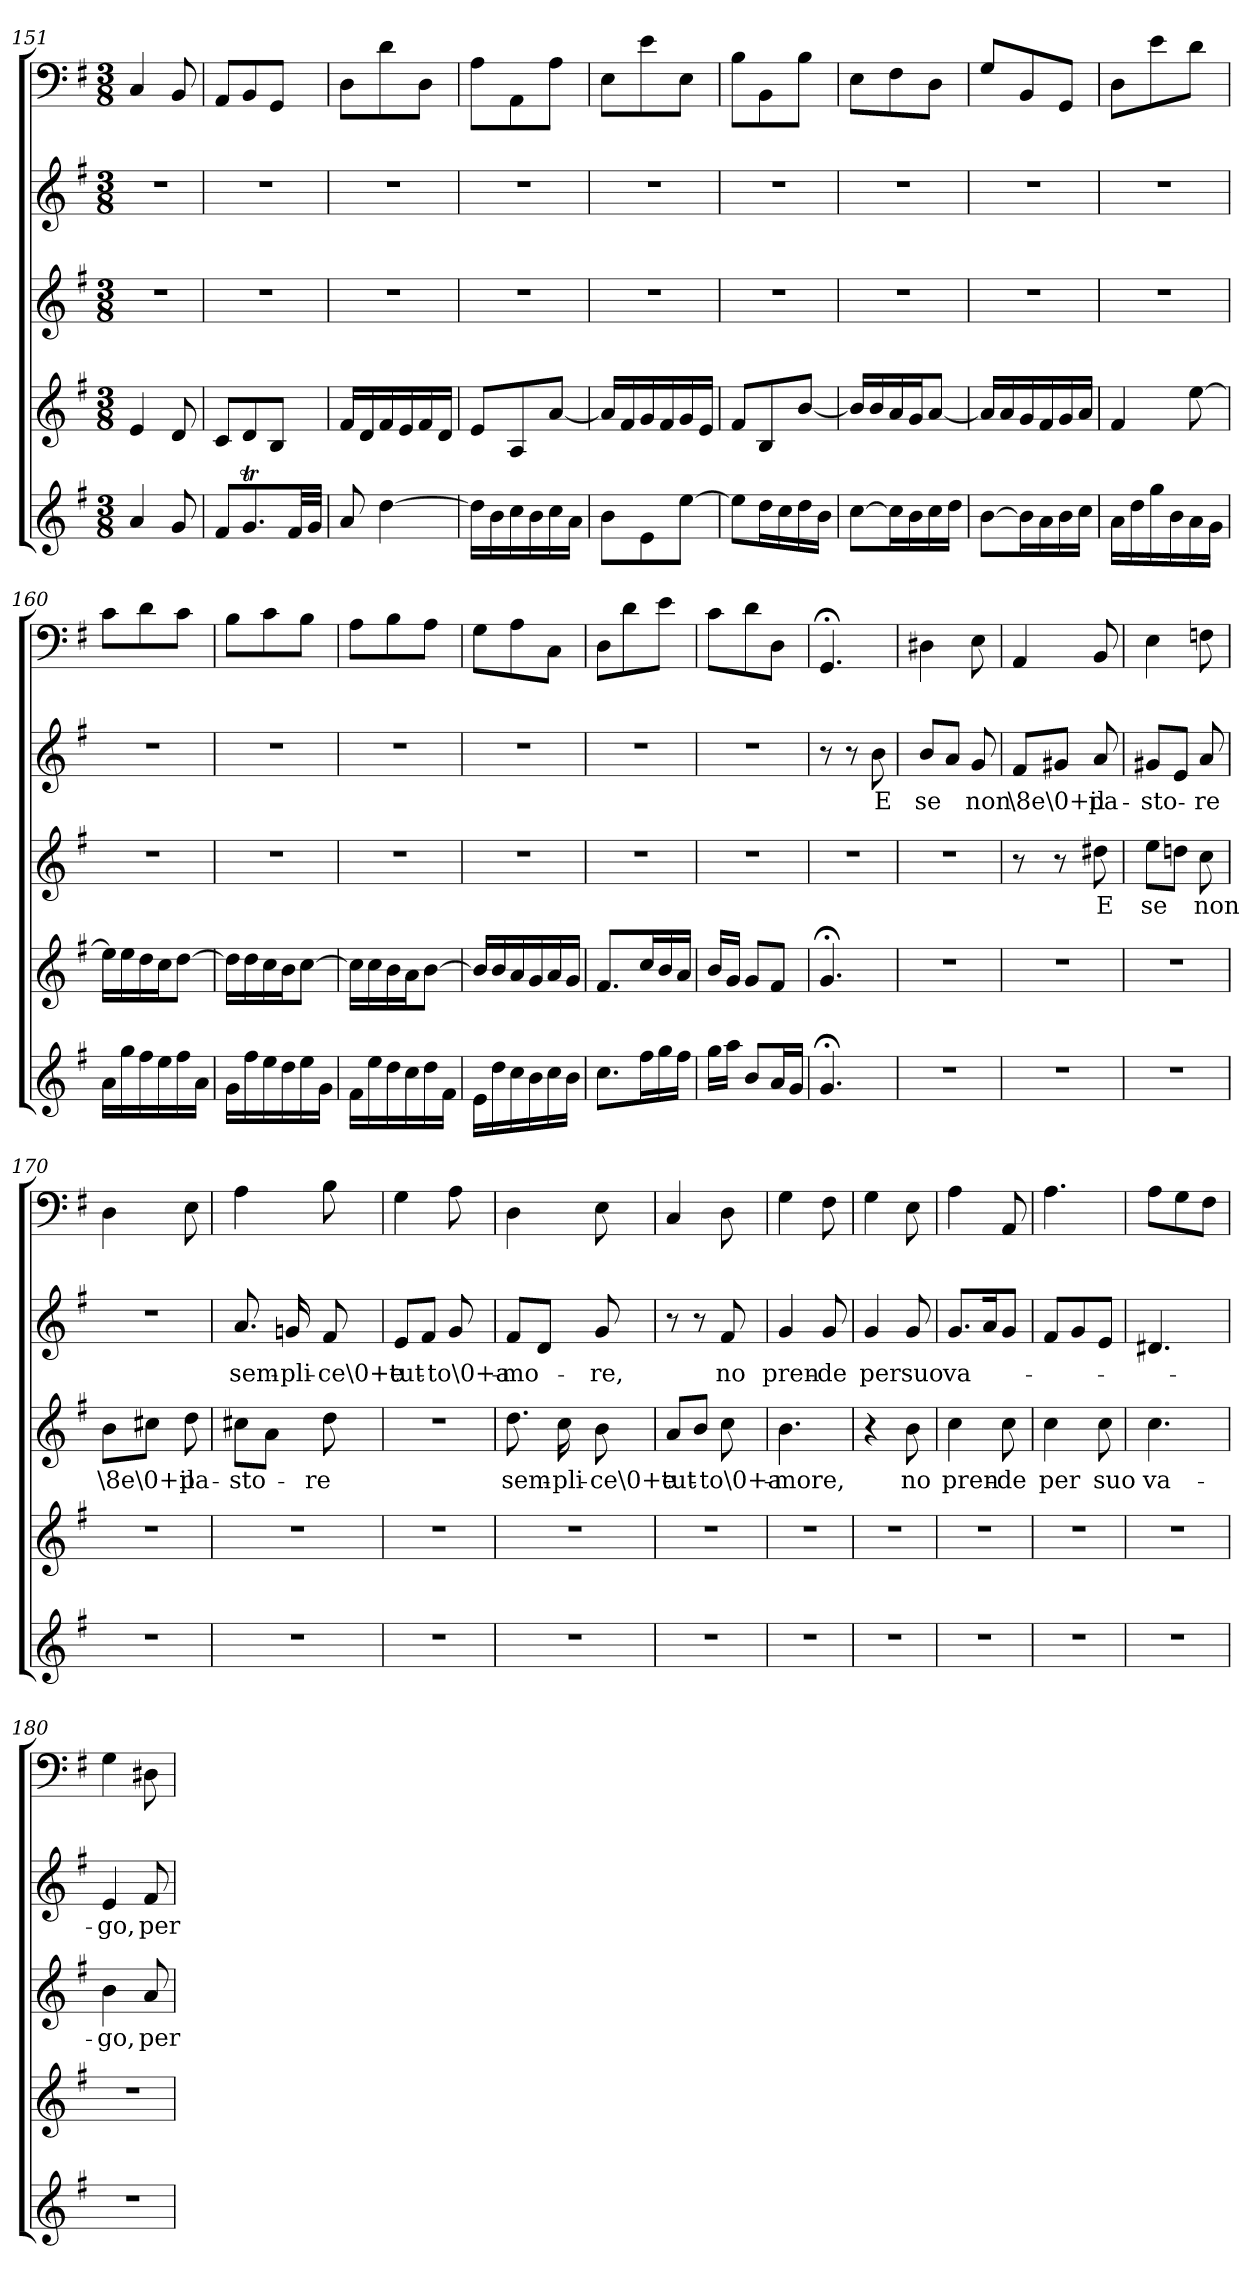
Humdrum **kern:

**kern	**kern	**kern	**text	**kern	**text	**kern
*part5	*part4	*part3	*part3	*part2	*part2	*part1
*staff5	*staff4	*staff3	*staff3	*staff2	*staff2	*staff1
*clefG2	*clefG2	*clefG2	*	*clefG2	*	*clefF4
*k[f#]	*k[f#]	*k[f#]	*	*k[f#]	*	*k[f#]
*G:	*G:	*G:	*	*G:	*	*G:
*M3/8	*M3/8	*M3/8	*	*M3/8	*	*M3/8
=151	=151	=151	=151	=151	=151	=151
4a/	4e/	4.r	.	4.r	.	4C/
8g/	8d/	.	.	.	.	8BB/
=152	=152	=152	=152	=152	=152	=152
8f#/L	8c/L	4.r	.	4.r	.	8AA/L
8.gT/	8d/	.	.	.	.	8BB/
.	8B/J	.	.	.	.	8GG/J
32f#/LL	.	.	.	.	.	.
32g/JJJ	.	.	.	.	.	.
=153	=153	=153	=153	=153	=153	=153
8a/	16f#/LL	4.r	.	4.r	.	8D\L
.	16d/	.	.	.	.	.
[4dd\	16f#/	.	.	.	.	8d\
.	16e/	.	.	.	.	.
.	16f#/	.	.	.	.	8D\J
.	16d/JJ	.	.	.	.	.
=154	=154	=154	=154	=154	=154	=154
16dd\LL]	8e/L	4.r	.	4.r	.	8A\L
16b\	.	.	.	.	.	.
16cc\	8A/	.	.	.	.	8AA\
16b\	.	.	.	.	.	.
16cc\	[8a/J	.	.	.	.	8A\J
16a\JJ	.	.	.	.	.	.
=155	=155	=155	=155	=155	=155	=155
8b\L	16a/LL]	4.r	.	4.r	.	8E\L
.	16f#/	.	.	.	.	.
8e\	16g/	.	.	.	.	8e\
.	16f#/	.	.	.	.	.
[8ee\J	16g/	.	.	.	.	8E\J
.	16e/JJ	.	.	.	.	.
=156	=156	=156	=156	=156	=156	=156
8ee\L]	8f#/L	4.r	.	4.r	.	8B\L
16dd\L	8B/	.	.	.	.	8BB\
16cc\	.	.	.	.	.	.
16dd\	[8b/J	.	.	.	.	8B\J
16b\JJ	.	.	.	.	.	.
=157	=157	=157	=157	=157	=157	=157
[8cc\L	16b/LL]	4.r	.	4.r	.	8E\L
.	16b/	.	.	.	.	.
16cc\L]	16a/	.	.	.	.	8F#\
16b\	16g/J	.	.	.	.	.
16cc\	[8a/J	.	.	.	.	8D\J
16dd\JJ	.	.	.	.	.	.
=158	=158	=158	=158	=158	=158	=158
[8b\L	16a/LL]	4.r	.	4.r	.	8G/L
.	16a/	.	.	.	.	.
16b\L]	16g/	.	.	.	.	8BB/
16a\	16f#/	.	.	.	.	.
16b\	16g/	.	.	.	.	8GG/J
16cc\JJ	16a/JJ	.	.	.	.	.
=159	=159	=159	=159	=159	=159	=159
16a\LL	4f#/	4.r	.	4.r	.	8D\L
16dd\	.	.	.	.	.	.
16gg\	.	.	.	.	.	8e\
16b\	.	.	.	.	.	.
16a\	[8ee\	.	.	.	.	8d\J
16g\JJ	.	.	.	.	.	.
=160	=160	=160	=160	=160	=160	=160
16a\LL	16ee\LL]	4.r	.	4.r	.	8c\L
16gg\	16ee\	.	.	.	.	.
16ff#\	16dd\	.	.	.	.	8d\
16ee\	16cc\J	.	.	.	.	.
16ff#\	[8dd\J	.	.	.	.	8c\J
16a\JJ	.	.	.	.	.	.
=161	=161	=161	=161	=161	=161	=161
16g\LL	16dd\LL]	4.r	.	4.r	.	8B\L
16ff#\	16dd\	.	.	.	.	.
16ee\	16cc\	.	.	.	.	8c\
16dd\	16b\J	.	.	.	.	.
16ee\	[8cc\J	.	.	.	.	8B\J
16g\JJ	.	.	.	.	.	.
=162	=162	=162	=162	=162	=162	=162
16f#\LL	16cc\LL]	4.r	.	4.r	.	8A\L
16ee\	16cc\	.	.	.	.	.
16dd\	16b\	.	.	.	.	8B\
16cc\	16a\J	.	.	.	.	.
16dd\	[8b\J	.	.	.	.	8A\J
16f#\JJ	.	.	.	.	.	.
=163	=163	=163	=163	=163	=163	=163
16e\LL	16b/LL]	4.r	.	4.r	.	8G\L
16dd\	16b/	.	.	.	.	.
16cc\	16a/	.	.	.	.	8A\
16b\	16g/	.	.	.	.	.
16cc\	16a/	.	.	.	.	8C\J
16b\JJ	16g/JJ	.	.	.	.	.
=164	=164	=164	=164	=164	=164	=164
8.cc\L	8.f#/L	4.r	.	4.r	.	8D\L
.	.	.	.	.	.	8d\
16ff#\L	16cc/L	.	.	.	.	.
16gg\	16b/	.	.	.	.	8e\J
16ff#\JJ	16a/JJ	.	.	.	.	.
=165	=165	=165	=165	=165	=165	=165
16gg\LL	16b/LL	4.r	.	4.r	.	8c\L
16aa\JJ	16g/JJ	.	.	.	.	.
8b/L	8g/L	.	.	.	.	8d\
16a/L	8f#/J	.	.	.	.	8D\J
16g/JJ	.	.	.	.	.	.
=166	=166	=166	=166	=166	=166	=166
4.g;</	4.g;</	4.r	.	8r	.	4.GG;</
.	.	.	.	8r	.	.
.	.	.	.	8b\	E	.
=167	=167	=167	=167	=167	=167	=167
4.r	4.r	4.r	.	8b/L	se	4D#X\
.	.	.	.	8a/J	.	.
.	.	.	.	8g/	non	8E\
=168	=168	=168	=168	=168	=168	=168
4.r	4.r	8r	.	8f#/L	\8e\0+il	4AA/
.	.	8r	.	8g#X/J	.	.
.	.	8dd#X\	E	8a/	pa-	8BB/
=169	=169	=169	=169	=169	=169	=169
4.r	4.r	8ee\L	se	8g#X/L	-sto-	4E\
.	.	8ddn\J	.	8e/J	.	.
.	.	8cc\	non	8a/	-re	8Fn\
=170	=170	=170	=170	=170	=170	=170
4.r	4.r	8b\L	\8e\0+il	4.r	.	4D\
.	.	8cc#X\J	.	.	.	.
.	.	8dd\	pa-	.	.	8E\
=171	=171	=171	=171	=171	=171	=171
4.r	4.r	8cc#X\L	-sto-	8.a/	sem-	4A\
.	.	8a\J	.	.	.	.
.	.	.	.	16gn/	-pli-	.
.	.	8dd\	-re	8f#/	-ce\0+e	8B\
=172	=172	=172	=172	=172	=172	=172
4.r	4.r	4.r	.	8e/L	tut-	4G\
.	.	.	.	8f#/J	.	.
.	.	.	.	8g/	-to\0+a-	8A\
=173	=173	=173	=173	=173	=173	=173
4.r	4.r	8.dd\	sem-	8f#/L	-mo-	4D\
.	.	.	.	8d/J	.	.
.	.	16cc\	-pli-	.	.	.
.	.	8b\	-ce\0+e	8g/	-re,	8E\
=174	=174	=174	=174	=174	=174	=174
4.r	4.r	8a/L	tut-	8r	.	4C/
.	.	8b/J	.	8r	.	.
.	.	8cc\	-to\0+a-	8f#/	no	8D\
=175	=175	=175	=175	=175	=175	=175
4.r	4.r	4.b\	-more,	4g/	pren-	4G\
.	.	.	.	8g/	-de	8F#\
=176	=176	=176	=176	=176	=176	=176
4.r	4.r	4r	.	4g/	per	4G\
.	.	8b\	no	8g/	suo	8E\
=177	=177	=177	=177	=177	=177	=177
4.r	4.r	4cc\	pren-	8.g/L	va-	4A\
.	.	.	.	16a/K	.	.
.	.	8cc\	-de	8g/J	.	8AA/
=178	=178	=178	=178	=178	=178	=178
4.r	4.r	4cc\	per	8f#/L	.	4.A\
.	.	.	.	8g/	.	.
.	.	8cc\	suo	8e/J	.	.
=179	=179	=179	=179	=179	=179	=179
4.r	4.r	4.cc\	va-	4.d#X/	.	8A\L
.	.	.	.	.	.	8G\
.	.	.	.	.	.	8F#\J
=180	=180	=180	=180	=180	=180	=180
4.r	4.r	4b\	-go,	4e/	-go,	4G\
.	.	8a/	per-	8f#/	per-	8D#X\
=	=	=	=	=	=	=
*-	*-	*-	*-	*-	*-	*-
